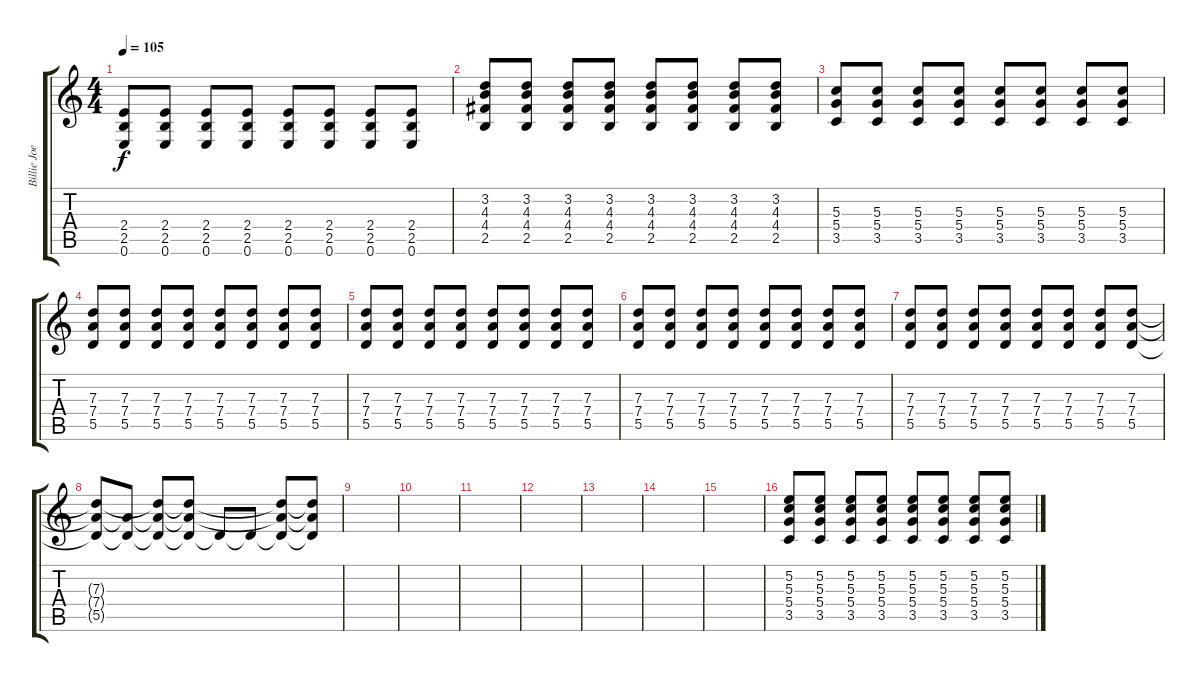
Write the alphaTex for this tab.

\track ("Billie Joe" "Billie Joe") {instrument distortionguitar}
\staff {score tabs}
\tuning (E4 B3 G3 D3 A2 E2) {hide}
\ts (4 4)
\tempo 105
\clef g2
\ks c
(2.4 2.5 0.6).8{dy f} (2.4 2.5 0.6).8 (2.4 2.5 0.6).8 (2.4 2.5 0.6).8 (2.4 2.5 0.6).8 (2.4 2.5 0.6).8 (2.4 2.5 0.6).8 (2.4 2.5 0.6).8 |
(3.2 4.3 4.4 2.5).8 (3.2 4.3 4.4 2.5).8 (3.2 4.3 4.4 2.5).8 (3.2 4.3 4.4 2.5).8 (3.2 4.3 4.4 2.5).8 (3.2 4.3 4.4 2.5).8 (3.2 4.3 4.4 2.5).8 (3.2 4.3 4.4 2.5).8 |
(5.3 5.4 3.5).8 (5.3 5.4 3.5).8 (5.3 5.4 3.5).8 (5.3 5.4 3.5).8 (5.3 5.4 3.5).8 (5.3 5.4 3.5).8 (5.3 5.4 3.5).8 (5.3 5.4 3.5).8 |
(7.3 7.4 5.5).8 (7.3 7.4 5.5).8 (7.3 7.4 5.5).8 (7.3 7.4 5.5).8 (7.3 7.4 5.5).8 (7.3 7.4 5.5).8 (7.3 7.4 5.5).8 (7.3 7.4 5.5).8 |
(7.3 7.4 5.5).8 (7.3 7.4 5.5).8 (7.3 7.4 5.5).8 (7.3 7.4 5.5).8 (7.3 7.4 5.5).8 (7.3 7.4 5.5).8 (7.3 7.4 5.5).8 (7.3 7.4 5.5).8 |
(7.3 7.4 5.5).8 (7.3 7.4 5.5).8 (7.3 7.4 5.5).8 (7.3 7.4 5.5).8 (7.3 7.4 5.5).8 (7.3 7.4 5.5).8 (7.3 7.4 5.5).8 (7.3 7.4 5.5).8 |
(7.3 7.4 5.5).8 (7.3 7.4 5.5).8 (7.3 7.4 5.5).8 (7.3 7.4 5.5).8 (7.3 7.4 5.5).8 (7.3 7.4 5.5).8 (7.3 7.4 5.5).8 (7.3 7.4 5.5).8 |
(7.3{t} 7.4{t} 5.5{t}).8 (7.4{t} 5.5{t}).8 (7.3{t} 7.4{t} 5.5{t}).8 (7.3{t} 7.4{t} 5.5{t}).8 5.5{t}.8 5.5{t}.8 (7.3{t} 7.4{t} 5.5{t}).8 (7.3{t} 7.4{t} 5.5{t}).8 |
|
|
|
|
|
|
|
(5.2 5.3 5.4 3.5).8 (5.2 5.3 5.4 3.5).8 (5.2 5.3 5.4 3.5).8 (5.2 5.3 5.4 3.5).8 (5.2 5.3 5.4 3.5).8 (5.2 5.3 5.4 3.5).8 (5.2 5.3 5.4 3.5).8 (5.2 5.3 5.4 3.5).8
